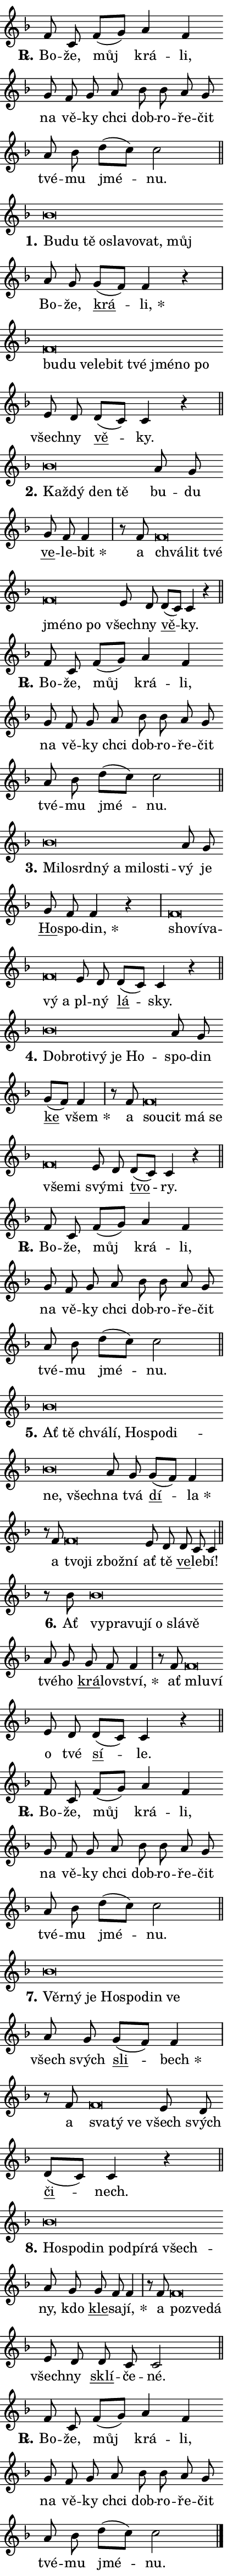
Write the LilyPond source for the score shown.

\version "2.24.0"
\header { tagline = "" }
\paper {
  indent = 0\cm
  top-margin = 0\cm
  right-margin = 0.13\cm % to fit lyric hyphens
  bottom-margin = 0\cm
  left-margin = 0\cm
  paper-width = 7\cm
  page-breaking = #ly:one-page-breaking
  system-system-spacing.basic-distance = #11
  score-system-spacing.basic-distance = #11
  ragged-last = ##f
}


%% Author: Thomas Morley
%% https://lists.gnu.org/archive/html/lilypond-user/2020-05/msg00002.html
#(define (line-position grob)
"Returns position of @var[grob} in current system:
   @code{'start}, if at first time-step
   @code{'end}, if at last time-step
   @code{'middle} otherwise
"
  (let* ((col (ly:item-get-column grob))
         (ln (ly:grob-object col 'left-neighbor))
         (rn (ly:grob-object col 'right-neighbor))
         (col-to-check-left (if (ly:grob? ln) ln col))
         (col-to-check-right (if (ly:grob? rn) rn col))
         (break-dir-left
           (and
             (ly:grob-property col-to-check-left 'non-musical #f)
             (ly:item-break-dir col-to-check-left)))
         (break-dir-right
           (and
             (ly:grob-property col-to-check-right 'non-musical #f)
             (ly:item-break-dir col-to-check-right))))
        (cond ((eqv? 1 break-dir-left) 'start)
              ((eqv? -1 break-dir-right) 'end)
              (else 'middle))))

#(define (tranparent-at-line-position vctor)
  (lambda (grob)
  "Relying on @code{line-position} select the relevant enry from @var{vctor}.
Used to determine transparency,"
    (case (line-position grob)
      ((end) (not (vector-ref vctor 0)))
      ((middle) (not (vector-ref vctor 1)))
      ((start) (not (vector-ref vctor 2))))))

noteHeadBreakVisibility =
#(define-music-function (break-visibility)(vector?)
"Makes @code{NoteHead}s transparent relying on @var{break-visibility}"
#{
  \override NoteHead.transparent =
    #(tranparent-at-line-position break-visibility)
#})

#(define delete-ledgers-for-transparent-note-heads
  (lambda (grob)
    "Reads whether a @code{NoteHead} is transparent.
If so this @code{NoteHead} is removed from @code{'note-heads} from
@var{grob}, which is supposed to be @code{LedgerLineSpanner}.
As a result ledgers are not printed for this @code{NoteHead}"
    (let* ((nhds-array (ly:grob-object grob 'note-heads))
           (nhds-list
             (if (ly:grob-array? nhds-array)
                 (ly:grob-array->list nhds-array)
                 '()))
           ;; Relies on the transparent-property being done before
           ;; Staff.LedgerLineSpanner.after-line-breaking is executed.
           ;; This is fragile ...
           (to-keep
             (remove
               (lambda (nhd)
                 (ly:grob-property nhd 'transparent #f))
               nhds-list)))
      ;; TODO find a better method to iterate over grob-arrays, similiar
      ;; to filter/remove etc for lists
      ;; For now rebuilt from scratch
      (set! (ly:grob-object grob 'note-heads)  '())
      (for-each
        (lambda (nhd)
          (ly:pointer-group-interface::add-grob grob 'note-heads nhd))
        to-keep))))

squashNotes = {
  \override NoteHead.X-extent = #'(-0.2 . 0.2)
  \override NoteHead.Y-extent = #'(-0.75 . 0)
  \override NoteHead.stencil =
    #(lambda (grob)
       (let ((pos (ly:grob-property grob 'staff-position)))
         (begin
           (if (< pos -7) (display "ERROR: Lower brevis then expected\n") (display "OK: Expected brevis position\n"))
           (if (<= pos -6) ly:text-interface::print ly:note-head::print))))
}
unSquashNotes = {
  \revert NoteHead.X-extent
  \revert NoteHead.Y-extent
  \revert NoteHead.stencil
}

hideNotes = \noteHeadBreakVisibility #begin-of-line-visible
unHideNotes = \noteHeadBreakVisibility #all-visible

% work-around for resetting accidentals
% https://lilypond.org/doc/v2.23/Documentation/notation/displaying-rhythms#unmetered-music
cadenzaMeasure = {
  \cadenzaOff
  \partial 1024 s1024
  \cadenzaOn
}

#(define-markup-command (accent layout props text) (markup?)
  "Underline accented syllable"
  (interpret-markup layout props
    #{\markup \override #'(offset . 4.3) \underline { #text }#}))

responsum = \markup \concat {
  "R" \hspace #-1.05 \path #0.1 #'((moveto 0 0.07) (lineto 0.9 0.8)) \hspace #0.05 "."
}

spaceSize = #0.6828661417322834 % exact space size for TeX Gyre Schola

\layout {
  \context {
    \Staff
    \remove "Time_signature_engraver"
    \override LedgerLineSpanner.after-line-breaking = #delete-ledgers-for-transparent-note-heads
  }
  \context {
    \Lyrics {
      \override LyricSpace.minimum-distance = \spaceSize
      \override LyricText.font-name = #"TeX Gyre Schola"
      \override LyricText.font-size = 1
      \override StanzaNumber.font-name = #"TeX Gyre Schola Bold"
      \override StanzaNumber.font-size = 1
    }
  }
  \context {
    \Score 
    \override NoteHead.text =
      #(lambda (grob) 
        (let ((pos (ly:grob-property grob 'staff-position)))
          #{\markup {
            \combine
              \halign #-0.55 \raise #(if (= pos -6) 0 0.5) \override #'(thickness . 2) \draw-line #'(3.2 . 0)
              \musicglyph "noteheads.sM1"
          }#}))
  }
}

% magnetic-lyrics.ily
%
%   written by
%     Jean Abou Samra <jean@abou-samra.fr>
%     Werner Lemberg <wl@gnu.org>
%
%   adapted by
%     Jiri Hon <jiri.hon@gmail.com>
%
% Version 2022-Apr-15

% https://www.mail-archive.com/lilypond-user@gnu.org/msg149350.html

#(define (Left_hyphen_pointer_engraver context)
   "Collect syllable-hyphen-syllable occurrences in lyrics and store
them in properties.  This engraver only looks to the left.  For
example, if the lyrics input is @code{foo -- bar}, it does the
following.

@itemize @bullet
@item
Set the @code{text} property of the @code{LyricHyphen} grob between
@q{foo} and @q{bar} to @code{foo}.

@item
Set the @code{left-hyphen} property of the @code{LyricText} grob with
text @q{foo} to the @code{LyricHyphen} grob between @q{foo} and
@q{bar}.
@end itemize

Use this auxiliary engraver in combination with the
@code{lyric-@/text::@/apply-@/magnetic-@/offset!} hook."
   (let ((hyphen #f)
         (text #f))
     (make-engraver
      (acknowledgers
       ((lyric-syllable-interface engraver grob source-engraver)
        (set! text grob)))
      (end-acknowledgers
       ((lyric-hyphen-interface engraver grob source-engraver)
        ;(when (not (grob::has-interface grob 'lyric-space-interface))
          (set! hyphen grob)));)
      ((stop-translation-timestep engraver)
       (when (and text hyphen)
         (ly:grob-set-object! text 'left-hyphen hyphen))
       (set! text #f)
       (set! hyphen #f)))))

#(define (lyric-text::apply-magnetic-offset! grob)
   "If the space between two syllables is less than the value in
property @code{LyricText@/.details@/.squash-threshold}, move the right
syllable to the left so that it gets concatenated with the left
syllable.

Use this function as a hook for
@code{LyricText@/.after-@/line-@/breaking} if the
@code{Left_@/hyphen_@/pointer_@/engraver} is active."
   (let ((hyphen (ly:grob-object grob 'left-hyphen #f)))
     (when hyphen
       (let ((left-text (ly:spanner-bound hyphen LEFT)))
         (when (grob::has-interface left-text 'lyric-syllable-interface)
           (let* ((common (ly:grob-common-refpoint grob left-text X))
                  (this-x-ext (ly:grob-extent grob common X))
                  (left-x-ext
                   (begin
                     ;; Trigger magnetism for left-text.
                     (ly:grob-property left-text 'after-line-breaking)
                     (ly:grob-extent left-text common X)))
                  ;; `delta` is the gap width between two syllables.
                  (delta (- (interval-start this-x-ext)
                            (interval-end left-x-ext)))
                  (details (ly:grob-property grob 'details))
                  (threshold (assoc-get 'squash-threshold details 0.2)))
             (when (< delta threshold)
               (let* (;; We have to manipulate the input text so that
                      ;; ligatures crossing syllable boundaries are not
                      ;; disabled.  For languages based on the Latin
                      ;; script this is essentially a beautification.
                      ;; However, for non-Western scripts it can be a
                      ;; necessity.
                      (lt (ly:grob-property left-text 'text))
                      (rt (ly:grob-property grob 'text))
                      (is-space (grob::has-interface hyphen 'lyric-space-interface))
                      (space (if is-space " " ""))
                      (extra-delta (if is-space spaceSize 0))
                      ;; Append new syllable.
                      (ltrt-space (if (and (string? lt) (string? rt))
                                (string-append lt space rt)
                                (make-concat-markup (list lt space rt))))
                      ;; Right-align `ltrt` to the right side.
                      (ltrt-space-markup (grob-interpret-markup
                               grob
                               (make-translate-markup
                                (cons (interval-length this-x-ext) 0)
                                (make-right-align-markup ltrt-space)))))
                 (begin
                   ;; Don't print `left-text`.
                   (ly:grob-set-property! left-text 'stencil #f)
                   ;; Set text and stencil (which holds all collected
                   ;; syllables so far) and shift it to the left.
                   (ly:grob-set-property! grob 'text ltrt-space)
                   (ly:grob-set-property! grob 'stencil ltrt-space-markup)
                   (ly:grob-translate-axis! grob (- (- delta extra-delta)) X))))))))))


#(define (lyric-hyphen::displace-bounds-first grob)
   ;; Make very sure this callback isn't triggered too early.
   (let ((left (ly:spanner-bound grob LEFT))
         (right (ly:spanner-bound grob RIGHT)))
     (ly:grob-property left 'after-line-breaking)
     (ly:grob-property right 'after-line-breaking)
     (ly:lyric-hyphen::print grob)))

squashThreshold = #0.4

\layout {
  \context {
    \Lyrics
    \consists #Left_hyphen_pointer_engraver
    \override LyricText.after-line-breaking =
      #lyric-text::apply-magnetic-offset!
    \override LyricHyphen.stencil = #lyric-hyphen::displace-bounds-first
    \override LyricText.details.squash-threshold = \squashThreshold
    \override LyricHyphen.minimum-distance = 0
    \override LyricHyphen.minimum-length = \squashThreshold
  }
}

squashText = \override LyricText.details.squash-threshold = 9999
unSquashText = \override LyricText.details.squash-threshold = \squashThreshold

leftText = \override LyricText.self-alignment-X = #LEFT
unLeftText = \revert LyricText.self-alignment-X

starOffset = #(lambda (grob) 
                (let ((x_offset (ly:self-alignment-interface::aligned-on-x-parent grob)))
                  (if (= x_offset 0) 0 (+ x_offset 1.2))))

star = #(define-music-function (syllable)(string?)
"Append star separator at the end of a syllable"
#{
  \once \override LyricText.X-offset = #starOffset
  \lyricmode { \markup {
    #syllable
    \override #'((font-name . "TeX Gyre Schola Bold")) \hspace #0.2 \lower #0.65 \larger "*"
  } }
#})

starAccent = #(define-music-function (syllable)(string?)
"Append star separator at the end of a syllable and make accent"
#{
  \once \override LyricText.X-offset = #starOffset
  \lyricmode { \markup {
    \accent #syllable
    \override #'((font-name . "TeX Gyre Schola Bold")) \hspace #0.2 \lower #0.65 \larger "*"
  } }
#})

breath = #(define-music-function (syllable)(string?)
"Append breathing indicator at the end of a syllable"
#{
  \lyricmode { \markup { #syllable "+" } }
#})

optionalBreath = #(define-music-function (syllable)(string?)
"Append optional breathing indicator at the end of a syllable"
#{
  \lyricmode { \markup { #syllable "(+)" } }
#})


\score {
    <<
        \new Voice = "melody" { \cadenzaOn \key f \major \relative { f'8 c f[( g)] a4 f \bar "" g8 f g a \bar "" bes bes a g \bar "" a bes d[( c)] c2 \cadenzaMeasure \bar "||" \break } }
        \new Lyrics \lyricsto "melody" { \lyricmode { \set stanza = \responsum
Bo -- že, můj krá -- li, na vě -- ky chci dob -- ro -- ře -- čit tvé -- mu jmé -- nu. } }
    >>
    \layout {}
}

\score {
    <<
        \new Voice = "melody" { \cadenzaOn \key f \major \relative { \squashNotes bes'\breve*1/16 \hideNotes \breve*1/16 \bar "" \breve*1/16 \bar "" \breve*1/16 \bar "" \breve*1/16 \bar "" \breve*1/16 \bar "" \breve*1/16 \breve*1/16 \bar "" \unHideNotes \unSquashNotes a8 g \bar "" g[( f)] f4 r \cadenzaMeasure \bar "|" \squashNotes f\breve*1/16 \hideNotes \breve*1/16 \bar "" \breve*1/16 \bar "" \breve*1/16 \bar "" \breve*1/16 \bar "" \breve*1/16 \bar "" \breve*1/16 \bar "" \breve*1/16 \breve*1/16 \bar "" \unHideNotes \unSquashNotes e8 d \bar "" d[( c)] c4 r \cadenzaMeasure \bar "||" \break } }
        \new Lyrics \lyricsto "melody" { \lyricmode { \set stanza = "1."
\leftText Bu -- \squashText du tě o -- sla -- vo -- vat, můj \unLeftText \unSquashText Bo -- že, \markup \accent krá -- \star li, \leftText bu -- \squashText du ve -- le -- bit tvé jmé -- no po \unLeftText \unSquashText všech -- ny \markup \accent vě -- ky. } }
    >>
    \layout {}
}

\score {
    <<
        \new Voice = "melody" { \cadenzaOn \key f \major \relative { \squashNotes bes'\breve*1/16 \hideNotes \breve*1/16 \bar "" \breve*1/16 \breve*1/16 \bar "" \unHideNotes \unSquashNotes a8 g \bar "" g f f4 \cadenzaMeasure \bar "|" r8 f8 \squashNotes f\breve*1/16 \hideNotes \breve*1/16 \bar "" \breve*1/16 \bar "" \breve*1/16 \bar "" \breve*1/16 \breve*1/16 \bar "" \unHideNotes \unSquashNotes e8 d \bar "" d[( c)] c4 r \cadenzaMeasure \bar "||" \break } }
        \new Lyrics \lyricsto "melody" { \lyricmode { \set stanza = "2."
\leftText Kaž -- \squashText dý den tě \unLeftText \unSquashText bu -- du \markup \accent ve -- le -- \star bit a \leftText chvá -- \squashText lit tvé jmé -- no po \unLeftText \unSquashText všech -- ny \markup \accent vě -- ky. } }
    >>
    \layout {}
}

\score {
    <<
        \new Voice = "melody" { \cadenzaOn \key f \major \relative { f'8 c f[( g)] a4 f \bar "" g8 f g a \bar "" bes bes a g \bar "" a bes d[( c)] c2 \cadenzaMeasure \bar "||" \break } }
        \new Lyrics \lyricsto "melody" { \lyricmode { \set stanza = \responsum
Bo -- že, můj krá -- li, na vě -- ky chci dob -- ro -- ře -- čit tvé -- mu jmé -- nu. } }
    >>
    \layout {}
}

\score {
    <<
        \new Voice = "melody" { \cadenzaOn \key f \major \relative { \squashNotes bes'\breve*1/16 \hideNotes \breve*1/16 \bar "" \breve*1/16 \bar "" \breve*1/16 \bar "" \breve*1/16 \bar "" \breve*1/16 \bar "" \breve*1/16 \breve*1/16 \bar "" \unHideNotes \unSquashNotes a8 g \bar "" g f f4 r \cadenzaMeasure \bar "|" \squashNotes f\breve*1/16 \hideNotes \breve*1/16 \bar "" \breve*1/16 \bar "" \breve*1/16 \breve*1/16 \bar "" \unHideNotes \unSquashNotes e8 d \bar "" d[( c)] c4 r \cadenzaMeasure \bar "||" \break } }
        \new Lyrics \lyricsto "melody" { \lyricmode { \set stanza = "3."
\leftText Mi -- \squashText lo -- srd -- ný a mi -- lo -- sti -- \unLeftText \unSquashText vý je \markup \accent Ho -- spo -- \star din, \leftText sho -- \squashText ví -- va -- vý a \unLeftText \unSquashText pl -- ný \markup \accent lá -- sky. } }
    >>
    \layout {}
}

\score {
    <<
        \new Voice = "melody" { \cadenzaOn \key f \major \relative { \squashNotes bes'\breve*1/16 \hideNotes \breve*1/16 \bar "" \breve*1/16 \bar "" \breve*1/16 \bar "" \breve*1/16 \breve*1/16 \bar "" \unHideNotes \unSquashNotes a8 g \bar "" g[( f)] f4 \cadenzaMeasure \bar "|" r8 f8 \squashNotes f\breve*1/16 \hideNotes \breve*1/16 \bar "" \breve*1/16 \bar "" \breve*1/16 \bar "" \breve*1/16 \breve*1/16 \bar "" \unHideNotes \unSquashNotes e8 d \bar "" d[( c)] c4 r \cadenzaMeasure \bar "||" \break } }
        \new Lyrics \lyricsto "melody" { \lyricmode { \set stanza = "4."
\leftText Dob -- \squashText ro -- ti -- vý je Ho -- \unLeftText \unSquashText spo -- din \markup \accent ke \star všem a \leftText sou -- \squashText cit má se vše -- mi \unLeftText \unSquashText svý -- mi \markup \accent tvo -- ry. } }
    >>
    \layout {}
}

\score {
    <<
        \new Voice = "melody" { \cadenzaOn \key f \major \relative { f'8 c f[( g)] a4 f \bar "" g8 f g a \bar "" bes bes a g \bar "" a bes d[( c)] c2 \cadenzaMeasure \bar "||" \break } }
        \new Lyrics \lyricsto "melody" { \lyricmode { \set stanza = \responsum
Bo -- že, můj krá -- li, na vě -- ky chci dob -- ro -- ře -- čit tvé -- mu jmé -- nu. } }
    >>
    \layout {}
}

\score {
    <<
        \new Voice = "melody" { \cadenzaOn \key f \major \relative { \squashNotes bes'\breve*1/16 \hideNotes \breve*1/16 \bar "" \breve*1/16 \bar "" \breve*1/16 \bar "" \breve*1/16 \bar "" \breve*1/16 \bar "" \breve*1/16 \bar "" \breve*1/16 \breve*1/16 \bar "" \unHideNotes \unSquashNotes a8 g \bar "" g[( f)] f4 \cadenzaMeasure \bar "|" r8 f8 \squashNotes f\breve*1/16 \hideNotes \breve*1/16 \bar "" \breve*1/16 \breve*1/16 \bar "" \unHideNotes \unSquashNotes e8 d \bar "" d c c4 \cadenzaMeasure \bar "||" \break } }
        \new Lyrics \lyricsto "melody" { \lyricmode { \set stanza = "5."
\leftText Ať \squashText tě chvá -- lí, Ho -- spo -- di -- ne, všech -- \unLeftText \unSquashText na tvá \markup \accent dí -- \star la a \leftText tvo -- \squashText ji zbož -- ní \unLeftText \unSquashText ať tě \markup \accent ve -- le -- bí! } }
    >>
    \layout {}
}

\score {
    <<
        \new Voice = "melody" { \cadenzaOn \key f \major \relative { r8 bes'8 \squashNotes bes\breve*1/16 \hideNotes \breve*1/16 \bar "" \breve*1/16 \bar "" \breve*1/16 \bar "" \breve*1/16 \bar "" \breve*1/16 \breve*1/16 \bar "" \unHideNotes \unSquashNotes a8 g \bar "" g f f4 \cadenzaMeasure \bar "|" r8 f8 \squashNotes f\breve*1/16 \hideNotes \breve*1/16 \bar "" \unHideNotes \unSquashNotes e8 d \bar "" d[( c)] c4 r \cadenzaMeasure \bar "||" \break } }
        \new Lyrics \lyricsto "melody" { \lyricmode { \set stanza = "6."
Ať \leftText vy -- \squashText pra -- vu -- jí o slá -- vě \unLeftText \unSquashText tvé -- ho \markup \accent krá -- lov -- \star ství, ať \leftText mlu -- \squashText ví \unLeftText \unSquashText o tvé \markup \accent sí -- le. } }
    >>
    \layout {}
}

\score {
    <<
        \new Voice = "melody" { \cadenzaOn \key f \major \relative { f'8 c f[( g)] a4 f \bar "" g8 f g a \bar "" bes bes a g \bar "" a bes d[( c)] c2 \cadenzaMeasure \bar "||" \break } }
        \new Lyrics \lyricsto "melody" { \lyricmode { \set stanza = \responsum
Bo -- že, můj krá -- li, na vě -- ky chci dob -- ro -- ře -- čit tvé -- mu jmé -- nu. } }
    >>
    \layout {}
}

\score {
    <<
        \new Voice = "melody" { \cadenzaOn \key f \major \relative { \squashNotes bes'\breve*1/16 \hideNotes \breve*1/16 \bar "" \breve*1/16 \bar "" \breve*1/16 \bar "" \breve*1/16 \bar "" \breve*1/16 \breve*1/16 \bar "" \unHideNotes \unSquashNotes a8 g \bar "" g[( f)] f4 \cadenzaMeasure \bar "|" r8 f8 \squashNotes f\breve*1/16 \hideNotes \breve*1/16 \breve*1/16 \bar "" \unHideNotes \unSquashNotes e8 d \bar "" d[( c)] c4 r \cadenzaMeasure \bar "||" \break } }
        \new Lyrics \lyricsto "melody" { \lyricmode { \set stanza = "7."
\leftText Věr -- \squashText ný je Ho -- spo -- din ve \unLeftText \unSquashText všech svých \markup \accent sli -- \star bech a \leftText sva -- \squashText tý ve \unLeftText \unSquashText všech svých \markup \accent či -- nech. } }
    >>
    \layout {}
}

\score {
    <<
        \new Voice = "melody" { \cadenzaOn \key f \major \relative { \squashNotes bes'\breve*1/16 \hideNotes \breve*1/16 \bar "" \breve*1/16 \bar "" \breve*1/16 \bar "" \breve*1/16 \bar "" \breve*1/16 \breve*1/16 \bar "" \unHideNotes \unSquashNotes a8 g \bar "" g f f4 \cadenzaMeasure \bar "|" r8 f8 \squashNotes f\breve*1/16 \hideNotes \breve*1/16 \breve*1/16 \bar "" \unHideNotes \unSquashNotes e8 d \bar "" d c c2 \cadenzaMeasure \bar "||" \break } }
        \new Lyrics \lyricsto "melody" { \lyricmode { \set stanza = "8."
\leftText Ho -- \squashText spo -- din pod -- pí -- rá všech -- \unLeftText \unSquashText ny, kdo \markup \accent kle -- sa -- \star jí, a \leftText po -- \squashText zve -- dá \unLeftText \unSquashText všech -- ny \markup \accent sklí -- če -- né. } }
    >>
    \layout {}
}

\score {
    <<
        \new Voice = "melody" { \cadenzaOn \key f \major \relative { f'8 c f[( g)] a4 f \bar "" g8 f g a \bar "" bes bes a g \bar "" a bes d[( c)] c2 \cadenzaMeasure \bar "||" \break } \bar "|." }
        \new Lyrics \lyricsto "melody" { \lyricmode { \set stanza = \responsum
Bo -- že, můj krá -- li, na vě -- ky chci dob -- ro -- ře -- čit tvé -- mu jmé -- nu. } }
    >>
    \layout {}
}
